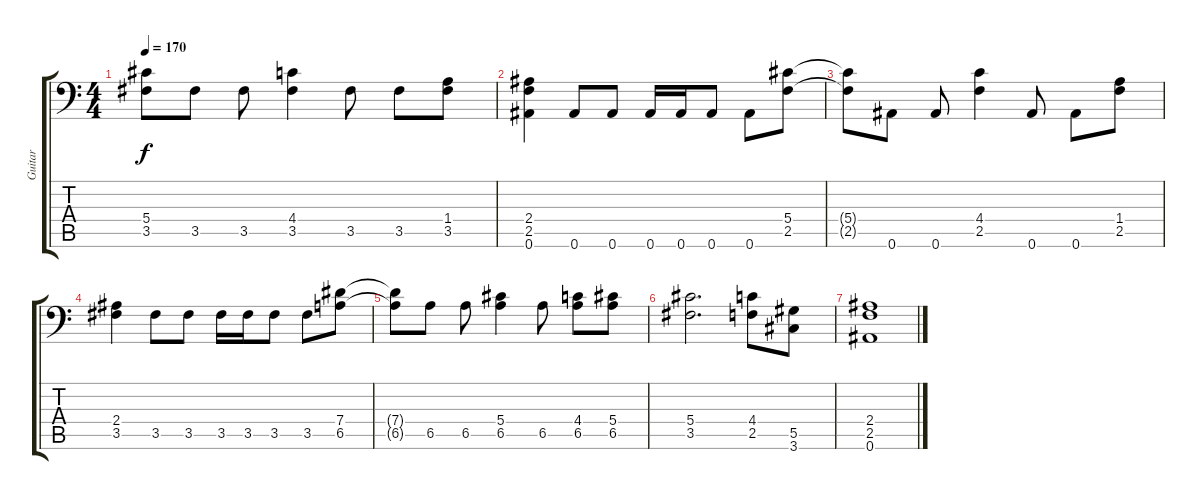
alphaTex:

\track ("Guitar" "Guitar") {instrument electricguitarclean}
\staff {score tabs}
\tuning (Bb3 F3 Db3 Ab2 Eb2 Bb1) {hide}
\ts (4 4)
\tempo 170
\clef f4
\ks c
(5.4{t} 3.5{t}).8{dy f} 3.5.8 3.5.8 (4.4 3.5).4 3.5.8 3.5.8 (1.4 3.5).8 |
(2.4 2.5 0.6).4{instrument distortionguitar} 0.6.8 0.6.8 0.6.16 0.6.16 0.6.8 0.6.8 (5.4 2.5).8 |
(5.4{t} 2.5{t}).8 0.6.8 0.6.8 (4.4 2.5).4 0.6.8 0.6.8 (1.4 2.5).8 |
(2.4 3.5).4 3.5.8 3.5.8 3.5.16 3.5.16 3.5.8 3.5.8 (7.4 6.5).8 |
(7.4{t} 6.5{t}).8 6.5.8 6.5.8 (5.4 6.5).4 6.5.8 (4.4 6.5).8 (5.4 6.5).8 |
(5.4 3.5).2{d} (4.4 2.5).8 (5.5 3.6).8 |
(2.4 2.5 0.6).1
